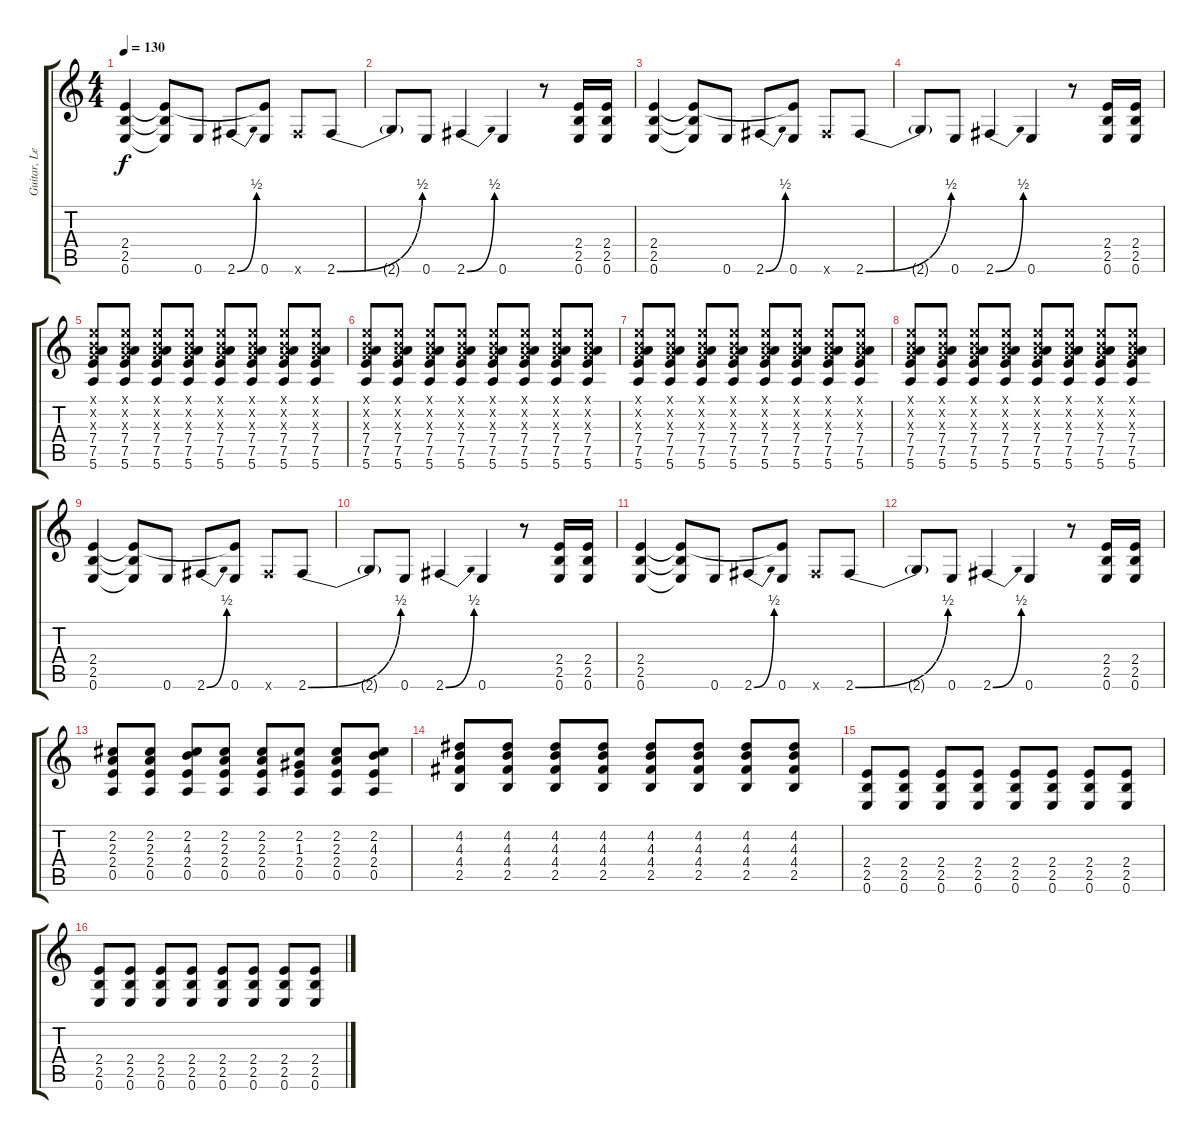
\track ("Guitar, Lead" "Guitar, Le") {instrument distortionguitar}
\staff {score tabs}
\tuning (E4 B3 G3 D3 A2 E2) {hide}
\ts (4 4)
\tempo 130
\clef g2
\ks c
(2.4 2.5 0.6).4{dy f} (2.4{t} 2.5{t} 0.6{t}).8 0.6.8 2.6{be (bend 0 0 60 2)}.8 (2.4{t} 0.6).8 2.6{x}.8 2.6{be (bend 0 0 60 2)}.8 |
2.6{t}.8 0.6.8 2.6{be (bend 0 0 60 2)}.4 0.6.4 r.8 (2.4 2.5 0.6).16 (2.4 2.5 0.6).16 |
(2.4 2.5 0.6).4 (2.4{t} 2.5{t} 0.6{t}).8 0.6.8 2.6{be (bend 0 0 60 2)}.8 (2.4{t} 0.6).8 2.6{x}.8 2.6{be (bend 0 0 60 2)}.8 |
2.6{t}.8 0.6.8 2.6{be (bend 0 0 60 2)}.4 0.6.4 r.8 (2.4 2.5 0.6).16 (2.4 2.5 0.6).16 |
(0.1{x} 0.2{x} 0.3{x} 7.4 7.5 5.6).8 (0.1{x} 0.2{x} 0.3{x} 7.4 7.5 5.6).8 (0.1{x} 0.2{x} 0.3{x} 7.4 7.5 5.6).8 (0.1{x} 0.2{x} 0.3{x} 7.4 7.5 5.6).8 (0.1{x} 0.2{x} 0.3{x} 7.4 7.5 5.6).8 (0.1{x} 0.2{x} 0.3{x} 7.4 7.5 5.6).8 (0.1{x} 0.2{x} 0.3{x} 7.4 7.5 5.6).8 (0.1{x} 0.2{x} 0.3{x} 7.4 7.5 5.6).8 |
(0.1{x} 0.2{x} 0.3{x} 7.4 7.5 5.6).8 (0.1{x} 0.2{x} 0.3{x} 7.4 7.5 5.6).8 (0.1{x} 0.2{x} 0.3{x} 7.4 7.5 5.6).8 (0.1{x} 0.2{x} 0.3{x} 7.4 7.5 5.6).8 (0.1{x} 0.2{x} 0.3{x} 7.4 7.5 5.6).8 (0.1{x} 0.2{x} 0.3{x} 7.4 7.5 5.6).8 (0.1{x} 0.2{x} 0.3{x} 7.4 7.5 5.6).8 (0.1{x} 0.2{x} 0.3{x} 7.4 7.5 5.6).8 |
(0.1{x} 0.2{x} 0.3{x} 7.4 7.5 5.6).8 (0.1{x} 0.2{x} 0.3{x} 7.4 7.5 5.6).8 (0.1{x} 0.2{x} 0.3{x} 7.4 7.5 5.6).8 (0.1{x} 0.2{x} 0.3{x} 7.4 7.5 5.6).8 (0.1{x} 0.2{x} 0.3{x} 7.4 7.5 5.6).8 (0.1{x} 0.2{x} 0.3{x} 7.4 7.5 5.6).8 (0.1{x} 0.2{x} 0.3{x} 7.4 7.5 5.6).8 (0.1{x} 0.2{x} 0.3{x} 7.4 7.5 5.6).8 |
(0.1{x} 0.2{x} 0.3{x} 7.4 7.5 5.6).8 (0.1{x} 0.2{x} 0.3{x} 7.4 7.5 5.6).8 (0.1{x} 0.2{x} 0.3{x} 7.4 7.5 5.6).8 (0.1{x} 0.2{x} 0.3{x} 7.4 7.5 5.6).8 (0.1{x} 0.2{x} 0.3{x} 7.4 7.5 5.6).8 (0.1{x} 0.2{x} 0.3{x} 7.4 7.5 5.6).8 (0.1{x} 0.2{x} 0.3{x} 7.4 7.5 5.6).8 (0.1{x} 0.2{x} 0.3{x} 7.4 7.5 5.6).8 |
(2.4 2.5 0.6).4 (2.4{t} 2.5{t} 0.6{t}).8 0.6.8 2.6{be (bend 0 0 60 2)}.8 (2.4{t} 0.6).8 2.6{x}.8 2.6{be (bend 0 0 60 2)}.8 |
2.6{t}.8 0.6.8 2.6{be (bend 0 0 60 2)}.4 0.6.4 r.8 (2.4 2.5 0.6).16 (2.4 2.5 0.6).16 |
(2.4 2.5 0.6).4 (2.4{t} 2.5{t} 0.6{t}).8 0.6.8 2.6{be (bend 0 0 60 2)}.8 (2.4{t} 0.6).8 2.6{x}.8 2.6{be (bend 0 0 60 2)}.8 |
2.6{t}.8 0.6.8 2.6{be (bend 0 0 60 2)}.4 0.6.4 r.8 (2.4 2.5 0.6).16 (2.4 2.5 0.6).16 |
(2.2 2.3 2.4 0.5).8 (2.2 2.3 2.4 0.5).8 (2.2 4.3 2.4 0.5).8 (2.2 2.3 2.4 0.5).8 (2.2 2.3 2.4 0.5).8 (2.2 1.3 2.4 0.5).8 (2.2 2.3 2.4 0.5).8 (2.2 4.3 2.4 0.5).8 |
(4.2 4.3 4.4 2.5).8 (4.2 4.3 4.4 2.5).8 (4.2 4.3 4.4 2.5).8 (4.2 4.3 4.4 2.5).8 (4.2 4.3 4.4 2.5).8 (4.2 4.3 4.4 2.5).8 (4.2 4.3 4.4 2.5).8 (4.2 4.3 4.4 2.5).8 |
(2.4 2.5 0.6).8 (2.4 2.5 0.6).8 (2.4 2.5 0.6).8 (2.4 2.5 0.6).8 (2.4 2.5 0.6).8 (2.4 2.5 0.6).8 (2.4 2.5 0.6).8 (2.4 2.5 0.6).8 |
(2.4 2.5 0.6).8 (2.4 2.5 0.6).8 (2.4 2.5 0.6).8 (2.4 2.5 0.6).8 (2.4 2.5 0.6).8 (2.4 2.5 0.6).8 (2.4 2.5 0.6).8 (2.4 2.5 0.6).8
